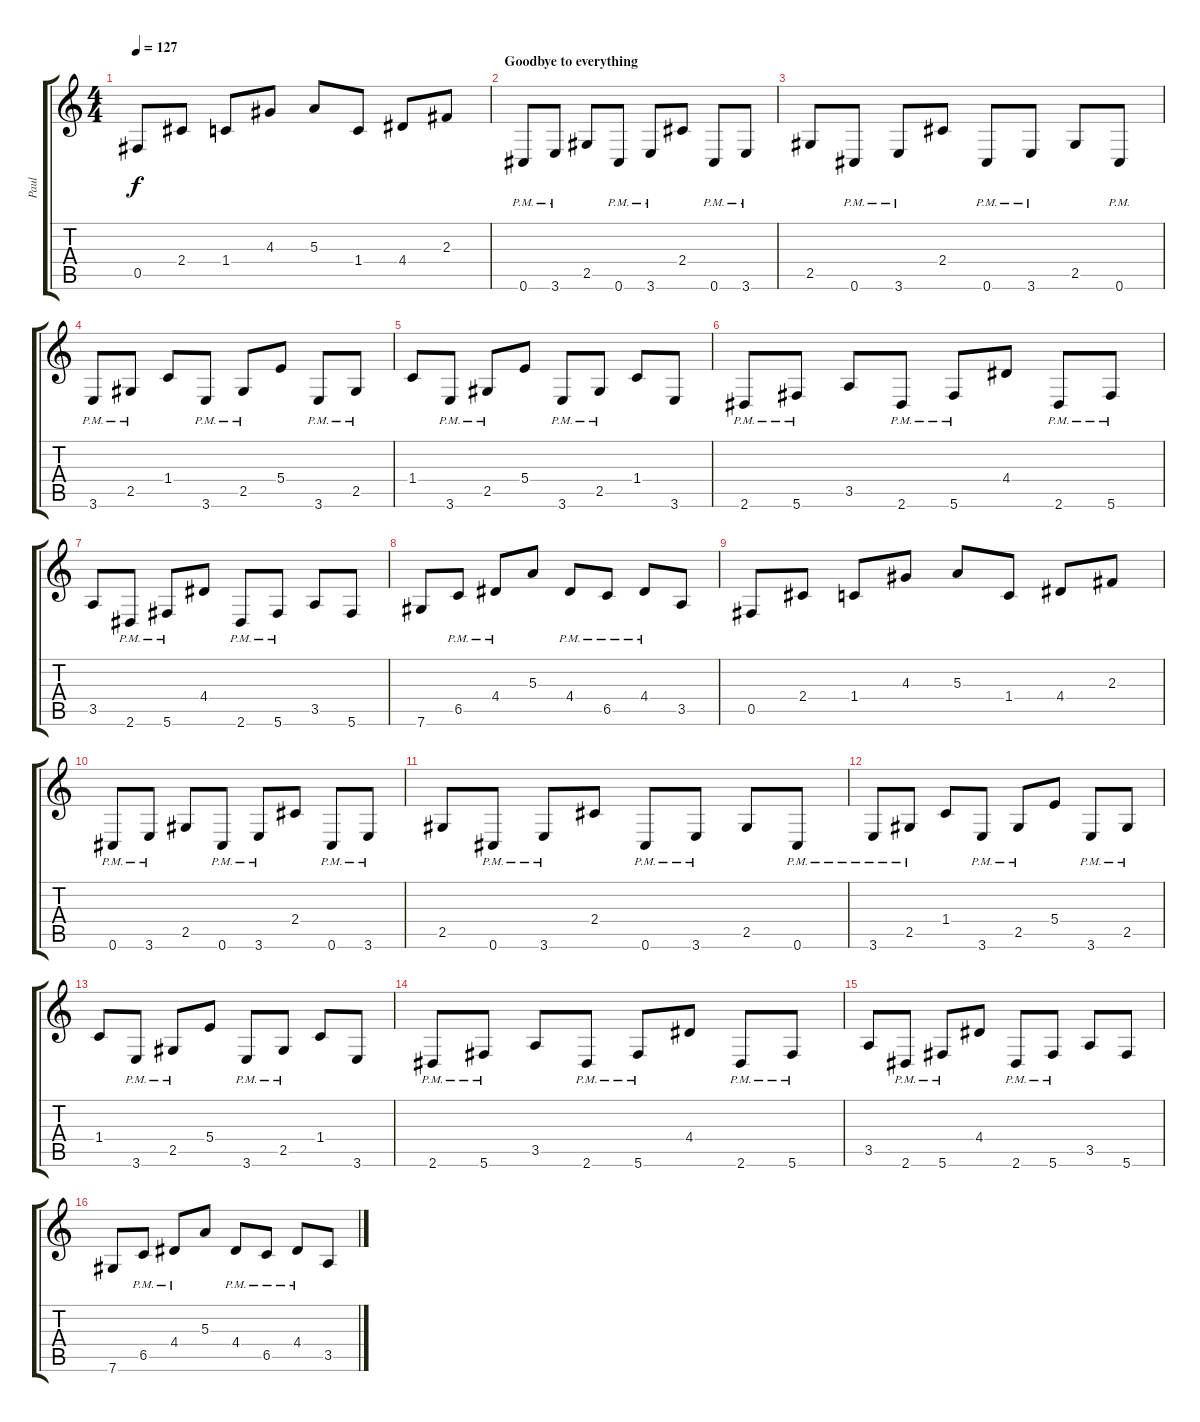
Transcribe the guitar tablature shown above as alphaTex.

\track ("Paul" "Paul") {instrument distortionguitar}
\staff {score tabs}
\tuning (Db4 Ab3 E3 B2 Gb2 Db2) {hide}
\ts (4 4)
\tempo 127
\clef g2
\ks c
0.5.8{dy f} 2.4.8 1.4.8 4.3.8 5.3.8 1.4.8 4.4.8 2.3.8 |
\section ("" "Goodbye to everything")
0.6{pm}.8 3.6{pm}.8 2.5.8 0.6{pm}.8 3.6{pm}.8 2.4.8 0.6{pm}.8 3.6{pm}.8 |
2.5.8 0.6{pm}.8 3.6{pm}.8 2.4.8 0.6{pm}.8 3.6{pm}.8 2.5.8 0.6{pm}.8 |
3.6{pm}.8 2.5{pm}.8 1.4.8 3.6{pm}.8 2.5{pm}.8 5.4.8 3.6{pm}.8 2.5{pm}.8 |
1.4.8 3.6{pm}.8 2.5{pm}.8 5.4.8 3.6{pm}.8 2.5{pm}.8 1.4.8 3.6.8 |
2.6{pm}.8 5.6{pm}.8 3.5.8 2.6{pm}.8 5.6{pm}.8 4.4.8 2.6{pm}.8 5.6{pm}.8 |
3.5.8 2.6{pm}.8 5.6{pm}.8 4.4.8 2.6{pm}.8 5.6{pm}.8 3.5.8 5.6.8 |
7.6.8 6.5{pm}.8 4.4{pm}.8 5.3.8 4.4{pm}.8 6.5{pm}.8 4.4{pm}.8 3.5.8 |
0.5.8 2.4.8 1.4.8 4.3.8 5.3.8 1.4.8 4.4.8 2.3.8 |
0.6{pm}.8 3.6{pm}.8 2.5.8 0.6{pm}.8 3.6{pm}.8 2.4.8 0.6{pm}.8 3.6{pm}.8 |
2.5.8 0.6{pm}.8 3.6{pm}.8 2.4.8 0.6{pm}.8 3.6{pm}.8 2.5.8 0.6{pm}.8 |
3.6{pm}.8 2.5{pm}.8 1.4.8 3.6{pm}.8 2.5{pm}.8 5.4.8 3.6{pm}.8 2.5{pm}.8 |
1.4.8 3.6{pm}.8 2.5{pm}.8 5.4.8 3.6{pm}.8 2.5{pm}.8 1.4.8 3.6.8 |
2.6{pm}.8 5.6{pm}.8 3.5.8 2.6{pm}.8 5.6{pm}.8 4.4.8 2.6{pm}.8 5.6{pm}.8 |
3.5.8 2.6{pm}.8 5.6{pm}.8 4.4.8 2.6{pm}.8 5.6{pm}.8 3.5.8 5.6.8 |
7.6.8 6.5{pm}.8 4.4{pm}.8 5.3.8 4.4{pm}.8 6.5{pm}.8 4.4{pm}.8 3.5.8
